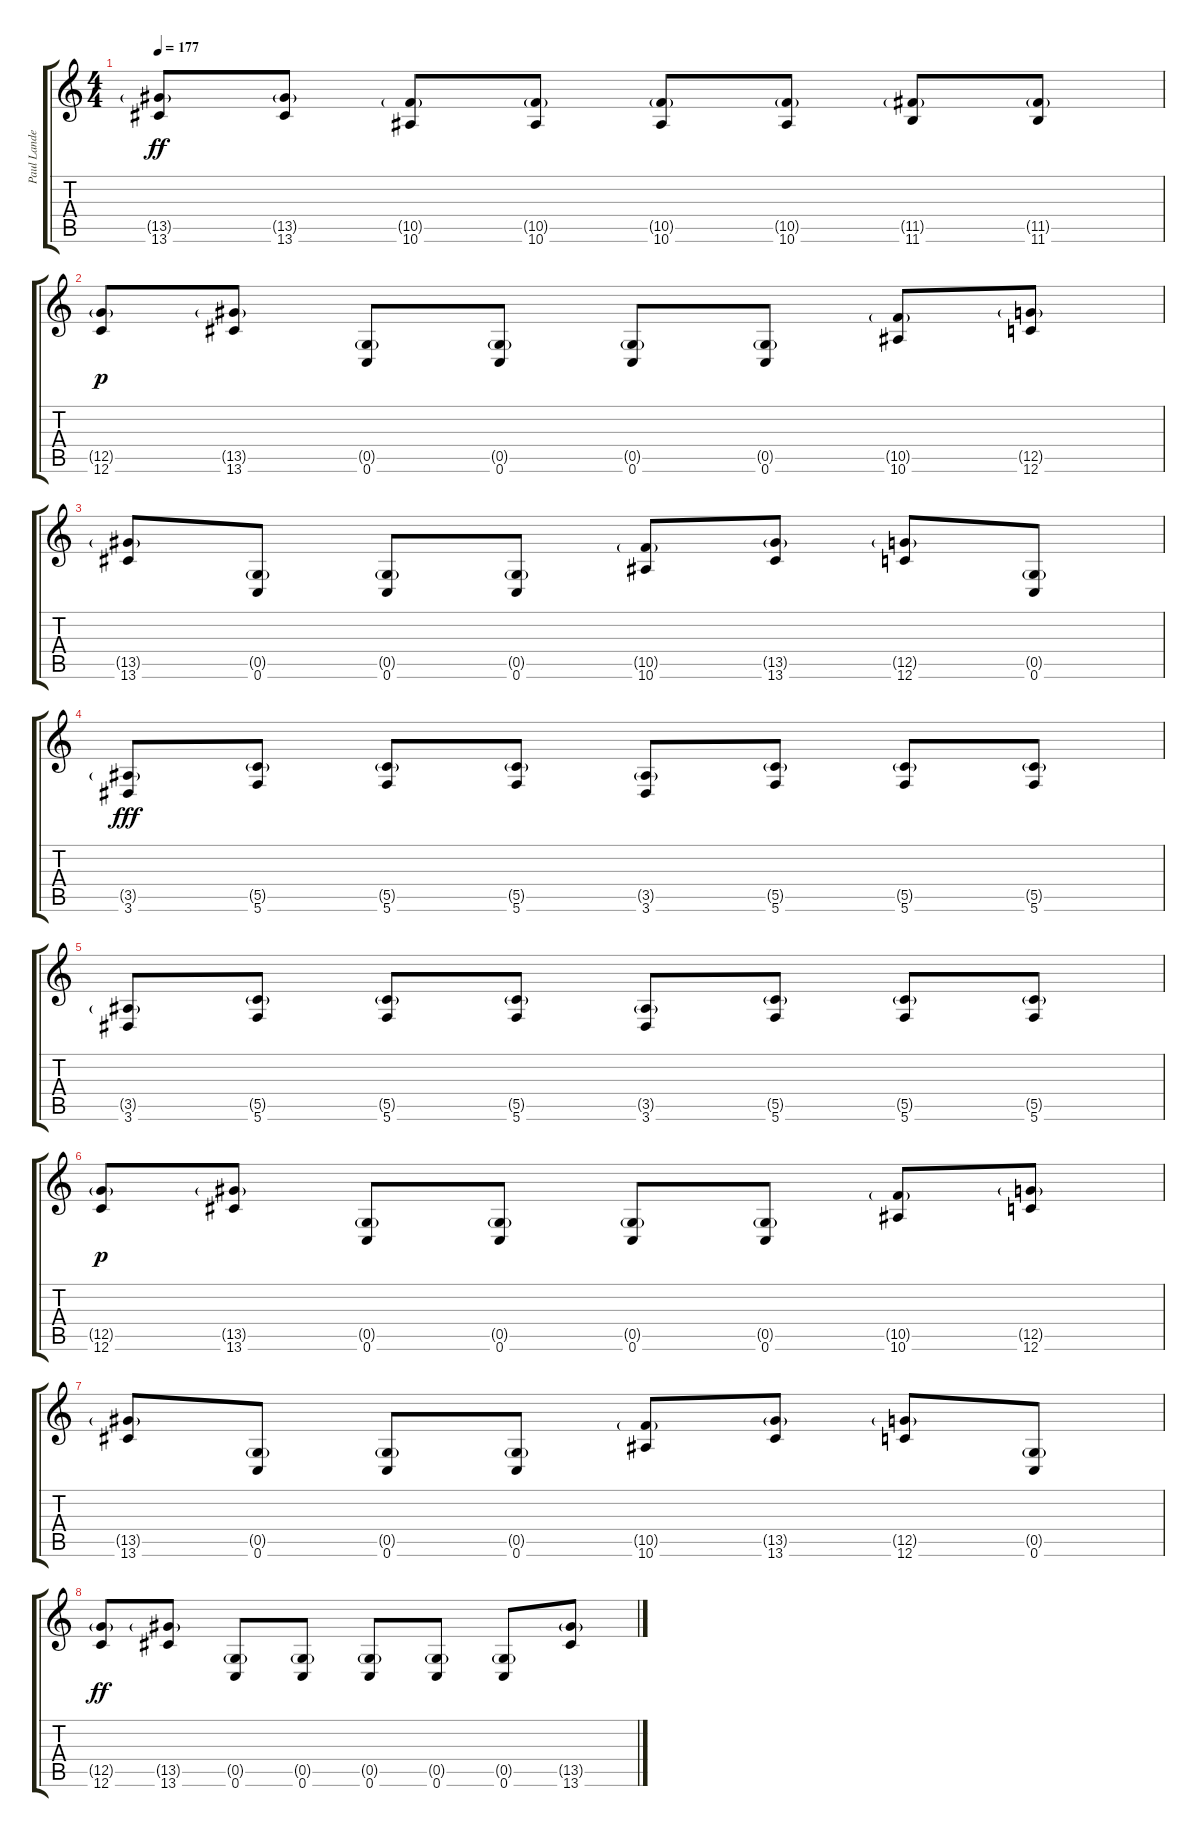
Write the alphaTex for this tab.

\track ("Paul Landers [guitar]" "Paul Lande") {instrument distortionguitar}
\staff {score tabs}
\tuning (D4 A3 F3 C3 G2 C2) {hide}
\ts (4 4)
\tempo 177
\clef g2
\ks c
(13.5{g} 13.6).8{dy ff} (13.5{g} 13.6).8 (10.5{g} 10.6).8 (10.5{g} 10.6).8 (10.5{g} 10.6).8 (10.5{g} 10.6).8 (11.5{g} 11.6).8 (11.5{g} 11.6).8 |
(12.5{g} 12.6).8{dy p} (13.5{g} 13.6).8 (0.5{g} 0.6).8 (0.5{g} 0.6).8 (0.5{g} 0.6).8 (0.5{g} 0.6).8 (10.5{g} 10.6).8 (12.5{g} 12.6).8 |
(13.5{g} 13.6).8 (0.5{g} 0.6).8 (0.5{g} 0.6).8 (0.5{g} 0.6).8 (10.5{g} 10.6).8 (13.5{g} 13.6).8 (12.5{g} 12.6).8 (0.5{g} 0.6).8 |
(3.5{g} 3.6).8{dy fff} (5.5{g} 5.6).8 (5.5{g} 5.6).8 (5.5{g} 5.6).8 (3.5{g} 3.6).8 (5.5{g} 5.6).8 (5.5{g} 5.6).8 (5.5{g} 5.6).8 |
(3.5{g} 3.6).8 (5.5{g} 5.6).8 (5.5{g} 5.6).8 (5.5{g} 5.6).8 (3.5{g} 3.6).8 (5.5{g} 5.6).8 (5.5{g} 5.6).8 (5.5{g} 5.6).8 |
(12.5{g} 12.6).8{dy p} (13.5{g} 13.6).8 (0.5{g} 0.6).8 (0.5{g} 0.6).8 (0.5{g} 0.6).8 (0.5{g} 0.6).8 (10.5{g} 10.6).8 (12.5{g} 12.6).8 |
(13.5{g} 13.6).8 (0.5{g} 0.6).8 (0.5{g} 0.6).8 (0.5{g} 0.6).8 (10.5{g} 10.6).8 (13.5{g} 13.6).8 (12.5{g} 12.6).8 (0.5{g} 0.6).8 |
(12.5{g} 12.6).8{dy ff} (13.5{g} 13.6).8 (0.5{g} 0.6).8 (0.5{g} 0.6).8 (0.5{g} 0.6).8 (0.5{g} 0.6).8 (0.5{g} 0.6).8 (13.5{g} 13.6).8
